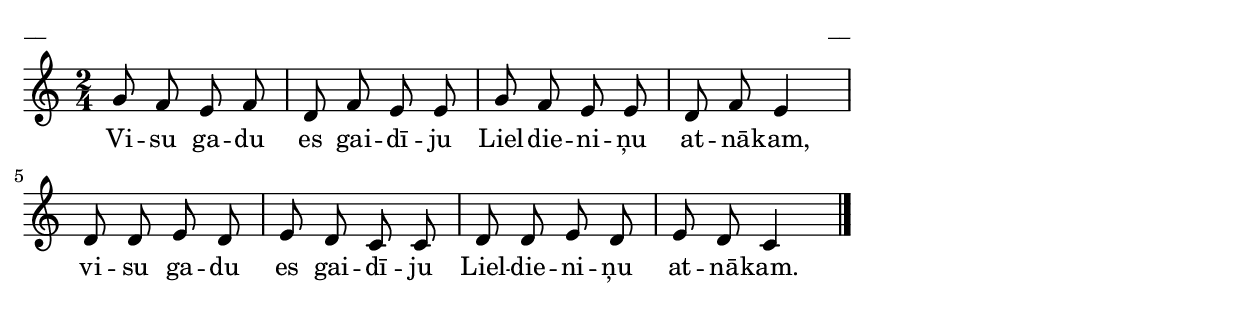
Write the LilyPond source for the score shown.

\version "2.13.18"

\paper {
line-width = 14\cm
left-margin = 0.4\cm
between-system-padding = 0.1\cm
between-system-space = 0.1\cm
}
% SBTZK, p.134
\layout {
indent = #0
ragged-last = ##f
}


voiceA = \relative c'' {
\clef "treble"
\key c \major
\time2/4
g8 f e f |
d8 f e e |
g8 f e e |
d8 f e4 |
d8 d e d |
e8 d c c |
d8 d e d |
e8 d c4 |
\bar "|."  
}

lyricA = \lyricmode {
Vi -- su ga -- du es gai -- dī -- ju Liel -- die -- ni -- ņu at -- nā -- kam, vi -- su ga -- du es gai -- dī -- ju Liel -- die -- ni -- ņu at -- nā -- kam.

}


fullScore = <<
%\new ChordNames { \chordsA }
\new Staff {
<<
\new Voice = "voiceA" { \oneVoice \autoBeamOff \voiceA }
\lyricsto "voiceA" \new Lyrics  \lyricA
%R\new Voice = "voiceB" { \voiceTwo \autoBeamOff \voiceB }
>>
}
>>



\score {
\fullScore
\header { piece = "__" opus = "__" }
}
\markup { \with-color #(x11-color 'white) \sans \smaller "__" }
\score {
\unfoldRepeats
\fullScore
\midi {
\context { \Staff \remove "Staff_performer" }
\context { \Voice \consists "Staff_performer" }
}
}


